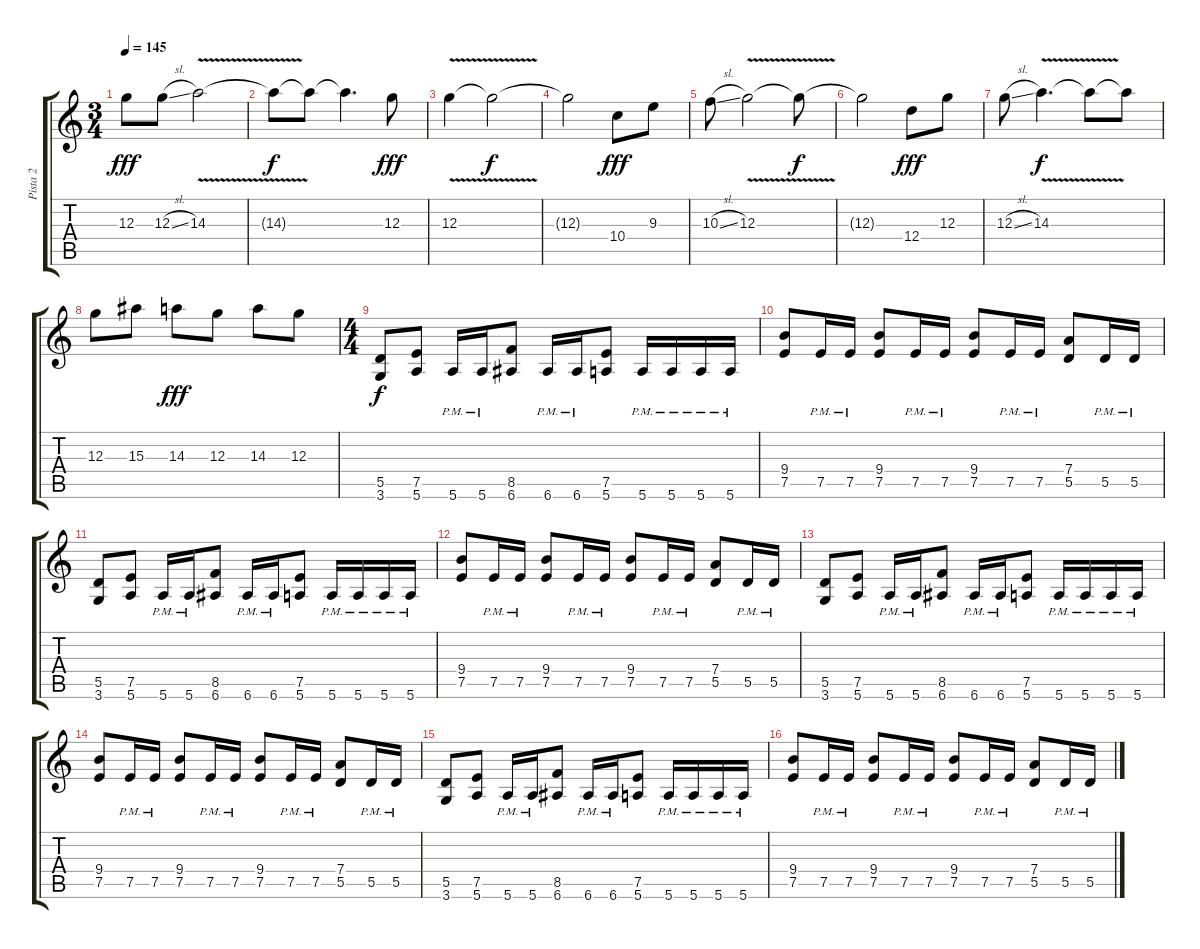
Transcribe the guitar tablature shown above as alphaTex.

\track ("Pista 2" "Pista 2") {instrument distortionguitar}
\staff {score tabs}
\tuning (E4 B3 G3 D3 A2 E2) {hide}
\ts (3 4)
\tempo 145
\clef g2
\ks c
12.3.8{dy fff} 12.3{sl}.8 14.3{v}.2 |
14.3{t}.8{dy f} 14.3{t}.8 14.3{t}.4{d} 12.3.8{dy fff} |
12.3{v}.4 12.3{t}.2{dy f} |
12.3{t}.2 10.4.8{dy fff} 9.3.8 |
10.3{sl}.8 12.3{v}.2 12.3{t}.8{dy f} |
12.3{t}.2 12.4.8{dy fff} 12.3.8 |
12.3{sl}.8 14.3{v}.4{d dy f} 14.3{t}.8 14.3{t}.8 |
12.3.8 15.3.8 14.3.8{dy fff} 12.3.8 14.3.8 12.3.8 |
\ts (4 4)
(5.5 3.6).8{dy f} (7.5 5.6).8 5.6{pm}.16 5.6{pm}.16 (8.5 6.6).8 6.6{pm}.16 6.6{pm}.16 (7.5 5.6).8 5.6{pm}.16 5.6{pm}.16 5.6{pm}.16 5.6{pm}.16 |
(9.4 7.5).8 7.5{pm}.16 7.5{pm}.16 (9.4 7.5).8 7.5{pm}.16 7.5{pm}.16 (9.4 7.5).8 7.5{pm}.16 7.5{pm}.16 (7.4 5.5).8 5.5{pm}.16 5.5{pm}.16 |
(5.5 3.6).8 (7.5 5.6).8 5.6{pm}.16 5.6{pm}.16 (8.5 6.6).8 6.6{pm}.16 6.6{pm}.16 (7.5 5.6).8 5.6{pm}.16 5.6{pm}.16 5.6{pm}.16 5.6{pm}.16 |
(9.4 7.5).8 7.5{pm}.16 7.5{pm}.16 (9.4 7.5).8 7.5{pm}.16 7.5{pm}.16 (9.4 7.5).8 7.5{pm}.16 7.5{pm}.16 (7.4 5.5).8 5.5{pm}.16 5.5{pm}.16 |
(5.5 3.6).8 (7.5 5.6).8 5.6{pm}.16 5.6{pm}.16 (8.5 6.6).8 6.6{pm}.16 6.6{pm}.16 (7.5 5.6).8 5.6{pm}.16 5.6{pm}.16 5.6{pm}.16 5.6{pm}.16 |
(9.4 7.5).8 7.5{pm}.16 7.5{pm}.16 (9.4 7.5).8 7.5{pm}.16 7.5{pm}.16 (9.4 7.5).8 7.5{pm}.16 7.5{pm}.16 (7.4 5.5).8 5.5{pm}.16 5.5{pm}.16 |
(5.5 3.6).8 (7.5 5.6).8 5.6{pm}.16 5.6{pm}.16 (8.5 6.6).8 6.6{pm}.16 6.6{pm}.16 (7.5 5.6).8 5.6{pm}.16 5.6{pm}.16 5.6{pm}.16 5.6{pm}.16 |
(9.4 7.5).8 7.5{pm}.16 7.5{pm}.16 (9.4 7.5).8 7.5{pm}.16 7.5{pm}.16 (9.4 7.5).8 7.5{pm}.16 7.5{pm}.16 (7.4 5.5).8 5.5{pm}.16 5.5{pm}.16
